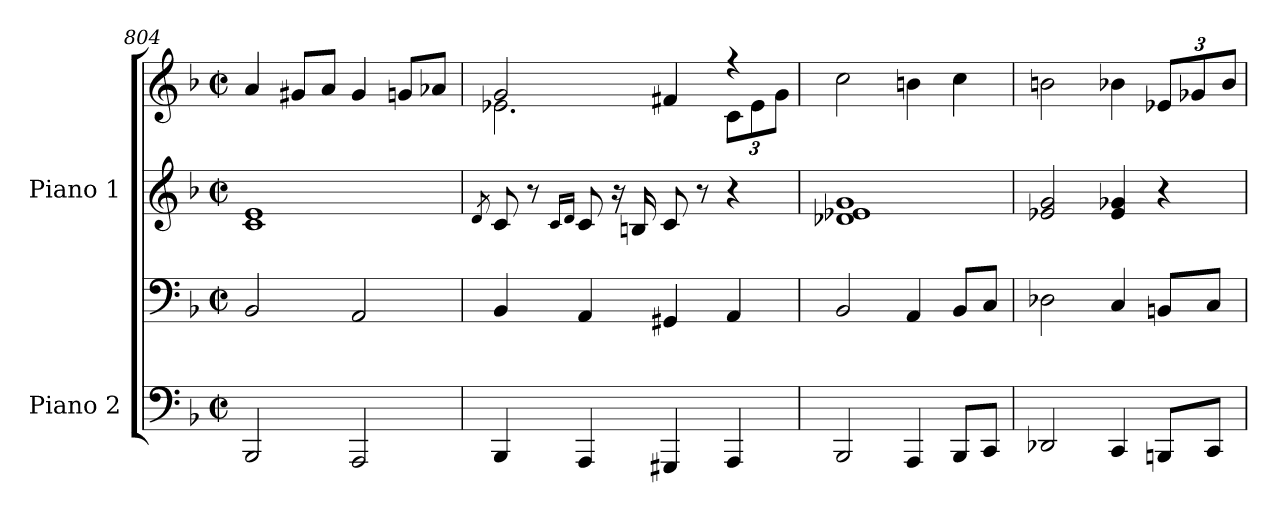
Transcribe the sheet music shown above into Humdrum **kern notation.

**kern	**kern	**kern	**kern
*part2	*part2	*part1	*part1
*staff4	*staff3	*staff2	*staff1
*I"Piano 2	*	*I"Piano 1	*
*I'Pno. 2	*	*I'Pno. 1	*
!!LO:PB:g=z
*clefF4	*clefF4	*clefG2	*clefG2
*k[b-]	*k[b-]	*k[b-]	*k[b-]
*M2/2	*M2/2	*M2/2	*M2/2
*met(c|)	*met(c|)	*met(c|)	*met(c|)
=804	=804	=804	=804
2BBB-/	2BB-/	1c 1e	4a/
.	.	.	8g#X/L
.	.	.	8a/J
2AAA/	2AA/	.	4g#/
.	.	.	8gn/L
.	.	.	8a-X/J
=805	=805	=805	=805
.	.	8qd/	.
*	*	*	*^
4BBB-/	4BB-/	8c/	2g/	2.e-X\
.	.	8r	.	.
.	.	16qc/LL	.	.
.	.	16qd/JJ	.	.
4AAA/	4AA/	8c/	.	.
.	.	16r	.	.
.	.	16Bn/	.	.
4GGG#X/	4GG#X/	8c/	4f#X/	.
.	.	8r	.	.
*	*	*	*	*Xbrackettup
4AAA/	4AA/	4r	4r	12c\L
.	.	.	.	12e-\
.	.	.	.	12g\J
*	*	*	*v	*v
=806	=806	=806	=806
2BBB-/	2BB-/	1d-X 1e-X 1g	2cc\
4AAA/	4AA/	.	4bn\
8BBB-/L	8BB-/L	.	4cc\
8CC/J	8C/J	.	.
=807	=807	=807	=807
2DD-X/	2D-X\	2e-X/ 2g/	2bn\
4CC/	4C/	4e-/ 4g-X/	4b-X\
8BBBn/L	8BBn/L	4r	12e-X/L
.	.	.	12g-X/
8CC/J	8C/J	.	.
.	.	.	12b-/J
=	=	=	=
*-	*-	*-	*-
